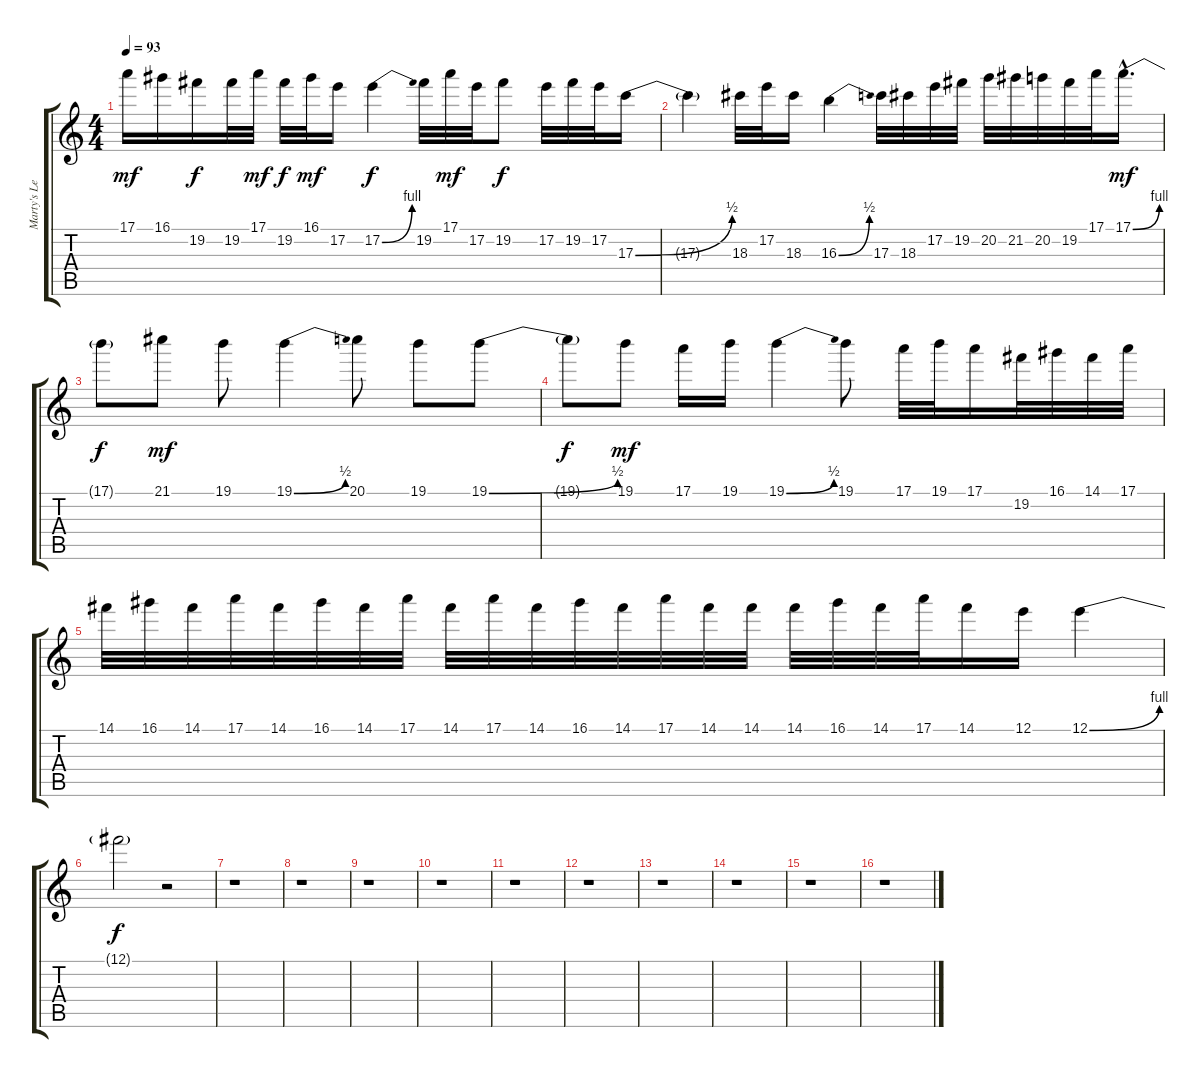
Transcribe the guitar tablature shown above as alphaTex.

\track ("Marty's Lead" "Marty's Le") {instrument distortionguitar}
\staff {score tabs}
\tuning (E4 B3 G3 D3 A2 E2) {hide}
\ts (4 4)
\tempo 93
\clef g2
\ks c
17.1.16{dy mf} 16.1.16 19.2.16{dy f} 19.2.32 17.1.32{dy mf} 19.2.32{dy f} 16.1.32{dy mf} 17.2.16 17.2{be (bend 0 0 60 4)}.4{dy f} 19.2.32 17.1.32{dy mf} 17.2.32 19.2.8{dy f} 17.2.32 19.2.32 17.2.32 17.3{be (bend 0 0 60 2)}.16 |
17.3{t}.4 18.3.32 17.2.32 18.3.16 16.3{be (bend 0 0 60 2)}.4 17.3.32 18.3.32 17.2.32 19.2.32 20.2.32 21.2.32 20.2.32 19.2.32 17.1.32 17.1{be (bend 0 0 60 4) hac}.16{d dy mf} |
17.1{t}.8{dy f} 21.1.8{dy mf} 19.1.8 19.1{be (bend 0 0 60 2)}.4 20.1.8 19.1.8 19.1{be (bend 0 0 60 2)}.8 |
19.1{t}.8{dy f} 19.1.8{dy mf} 17.1.16 19.1.16 19.1{be (bend 0 0 60 2)}.4 19.1.8 17.1.32 19.1.32 17.1.16 19.2.32 16.1.32 14.1.32 17.1.32 |
14.1.32 16.1.32 14.1.32 17.1.32 14.1.32 16.1.32 14.1.32 17.1.32 14.1.32 17.1.32 14.1.32 16.1.32 14.1.32 17.1.32 14.1.32 14.1.32 14.1.32 16.1.32 14.1.32 17.1.32 14.1.16 12.1.16 12.1{be (bend 0 0 60 4)}.4 |
12.1{t}.2{dy f} r.2 |
r.1 |
r.1 |
r.1 |
r.1 |
r.1 |
r.1 |
r.1 |
r.1 |
r.1 |
r.1
